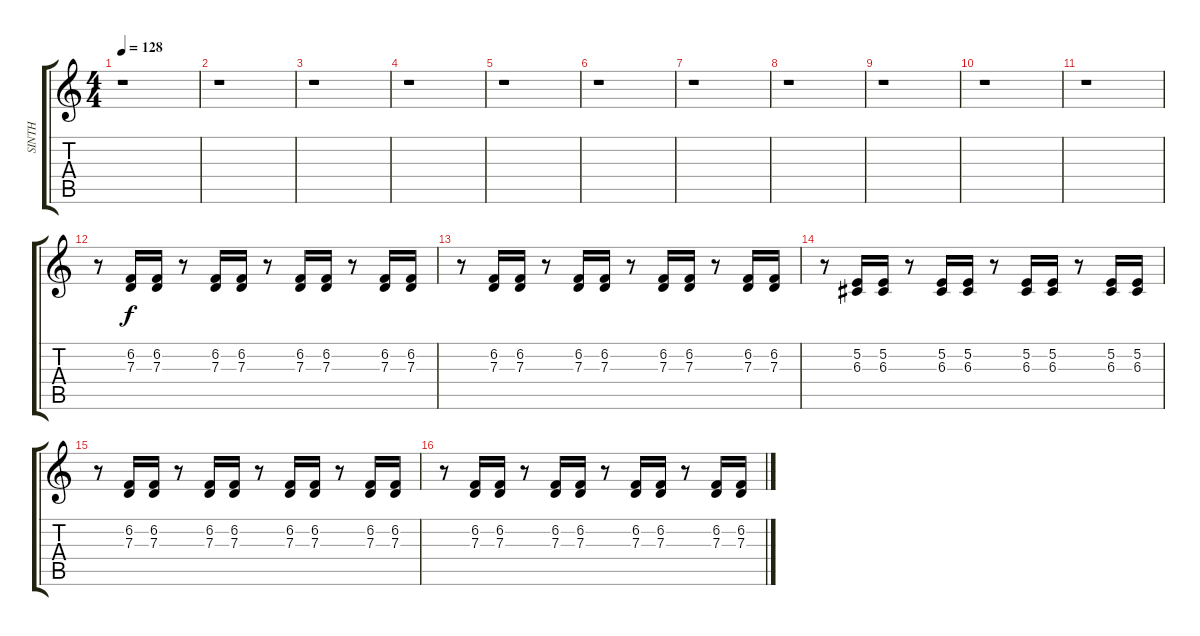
\track ("SINTH" "SINTH") {instrument pizzicatostrings}
\staff {score tabs}
\tuning (E4 B3 G3 D3 A2 E2) {hide}
\ts (4 4)
\tempo 128
\clef g2
\ks c
r.1{dy f} |
r.1 |
r.1 |
r.1 |
r.1 |
r.1 |
r.1 |
r.1 |
r.1 |
r.1 |
r.1 |
r.8 (6.2 7.3).16 (6.2 7.3).16 r.8 (6.2 7.3).16 (6.2 7.3).16 r.8 (6.2 7.3).16 (6.2 7.3).16 r.8 (6.2 7.3).16 (6.2 7.3).16 |
r.8 (6.2 7.3).16 (6.2 7.3).16 r.8 (6.2 7.3).16 (6.2 7.3).16 r.8 (6.2 7.3).16 (6.2 7.3).16 r.8 (6.2 7.3).16 (6.2 7.3).16 |
r.8 (5.2 6.3).16 (5.2 6.3).16 r.8 (5.2 6.3).16 (5.2 6.3).16 r.8 (5.2 6.3).16 (5.2 6.3).16 r.8 (5.2 6.3).16 (5.2 6.3).16 |
r.8 (6.2 7.3).16 (6.2 7.3).16 r.8 (6.2 7.3).16 (6.2 7.3).16 r.8 (6.2 7.3).16 (6.2 7.3).16 r.8 (6.2 7.3).16 (6.2 7.3).16 |
r.8 (6.2 7.3).16 (6.2 7.3).16 r.8 (6.2 7.3).16 (6.2 7.3).16 r.8 (6.2 7.3).16 (6.2 7.3).16 r.8 (6.2 7.3).16 (6.2 7.3).16
